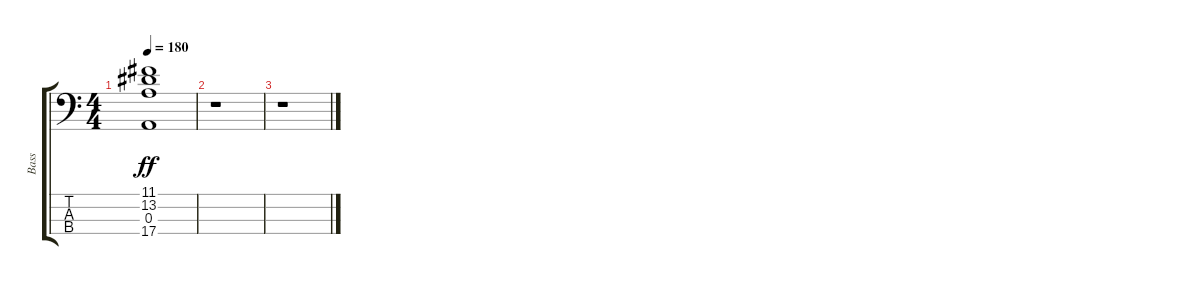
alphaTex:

\track ("Bass" "Bass") {instrument electricbasspick}
\staff {score tabs}
\tuning (G2 D2 A1 E1) {hide}
\ts (4 4)
\tempo 180
\clef f4
\ks c
(11.1 13.2 0.3 17.4).1{dy ff} |
r.1 |
r.1
